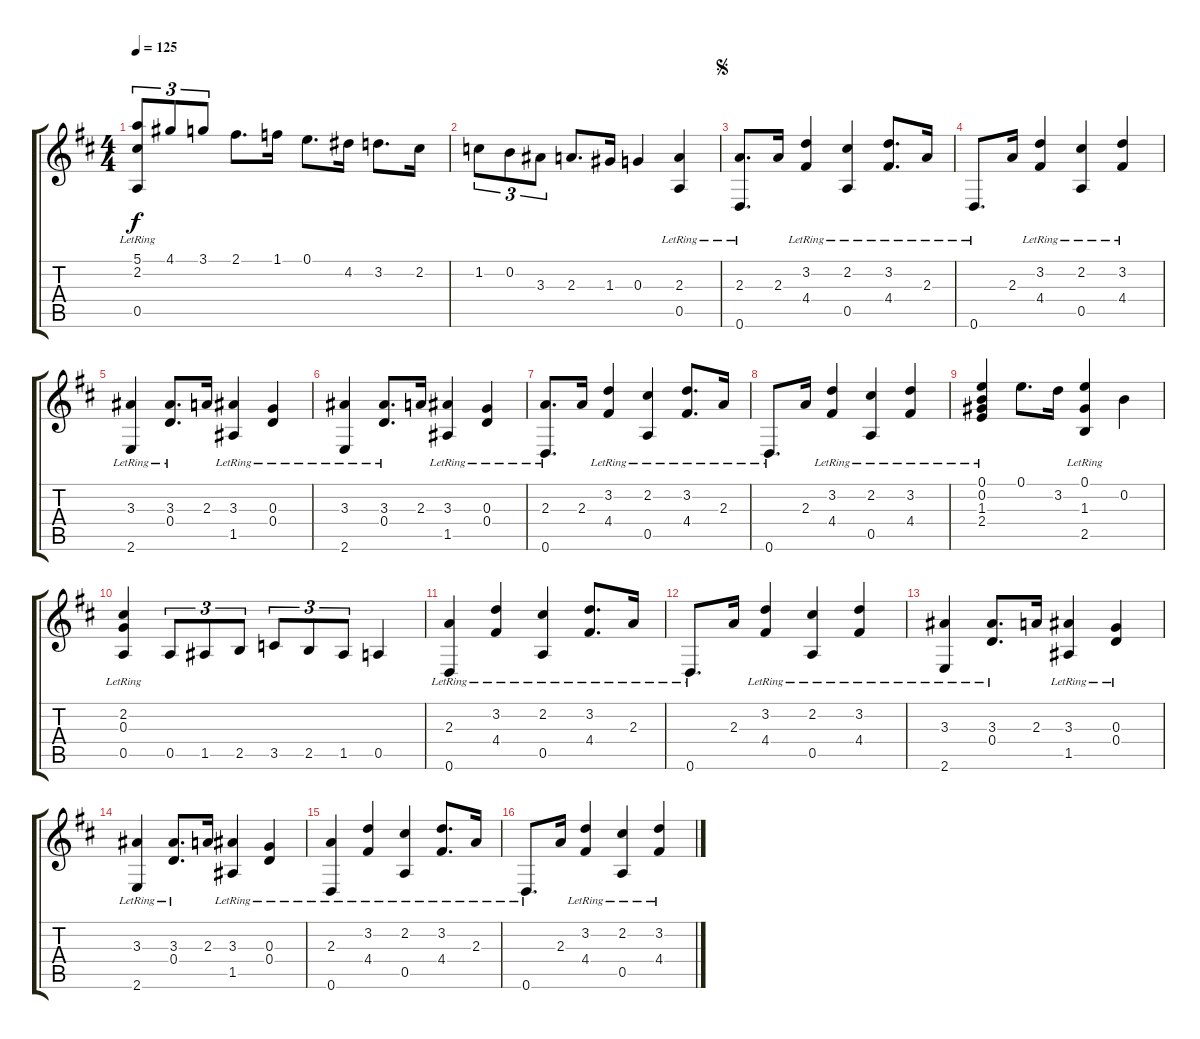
\track "" {instrument acousticguitarnylon}
\staff {score tabs}
\tuning (E4 B3 G3 D3 A2 D2) {hide}
\ts (4 4)
\tempo 125
\clef g2
\ks d
(5.1 2.2 0.5{lr}).8{tu (3 2) dy f instrument acousticguitarnylon} 4.1.8{tu (3 2)} 3.1.8{tu (3 2)} 2.1.8{d} 1.1.16 0.1.8{d} 4.2.16 3.2.8{d} 2.2.16 |
1.2.8{tu (3 2)} 0.2.8{tu (3 2)} 3.3.8{tu (3 2)} 2.3.8{d} 1.3.16 0.3.4 (2.3 0.5{lr}).4 |
\jump segno
(2.3 0.6{lr}).8{d} 2.3.16 (3.2 4.4{lr}).4 (2.2 0.5{lr}).4 (3.2 4.4{lr}).8{d} 2.3{lr}.16 |
0.6{lr}.8{d} 2.3.16 (3.2 4.4{lr}).4 (2.2 0.5{lr}).4 (3.2 4.4{lr}).4 |
(3.3 2.6{lr}).4 (3.3 0.4{lr}).8{d} 2.3.16 (3.3 1.5{lr}).4 (0.3 0.4{lr}).4 |
(3.3 2.6{lr}).4 (3.3 0.4{lr}).8{d} 2.3.16 (3.3 1.5{lr}).4 (0.3 0.4{lr}).4 |
(2.3 0.6{lr}).8{d} 2.3.16 (3.2 4.4{lr}).4 (2.2 0.5{lr}).4 (3.2 4.4{lr}).8{d} 2.3{lr}.16 |
0.6{lr}.8{d} 2.3.16 (3.2 4.4{lr}).4 (2.2 0.5{lr}).4 (3.2 4.4{lr}).4 |
(0.1 0.2 1.3 2.4{lr}).4 0.1.8{d} 3.2.16 (0.1 1.3 2.5{lr}).4 0.2.4 |
(2.2 0.3 0.5{lr}).4 0.5.8{tu (3 2)} 1.5.8{tu (3 2)} 2.5.8{tu (3 2)} 3.5.8{tu (3 2)} 2.5.8{tu (3 2)} 1.5.8{tu (3 2)} 0.5.4 |
(2.3 0.6{lr}).4 (3.2 4.4{lr}).4 (2.2 0.5{lr}).4 (3.2 4.4{lr}).8{d} 2.3{lr}.16 |
0.6{lr}.8{d} 2.3.16 (3.2 4.4{lr}).4 (2.2 0.5{lr}).4 (3.2 4.4{lr}).4 |
(3.3 2.6{lr}).4 (3.3 0.4{lr}).8{d} 2.3.16 (3.3 1.5{lr}).4 (0.3 0.4{lr}).4 |
(3.3 2.6{lr}).4 (3.3 0.4{lr}).8{d} 2.3.16 (3.3 1.5{lr}).4 (0.3 0.4{lr}).4 |
(2.3 0.6{lr}).4 (3.2 4.4{lr}).4 (2.2 0.5{lr}).4 (3.2 4.4{lr}).8{d} 2.3{lr}.16 |
0.6{lr}.8{d} 2.3.16 (3.2 4.4{lr}).4 (2.2 0.5{lr}).4 (3.2 4.4{lr}).4
